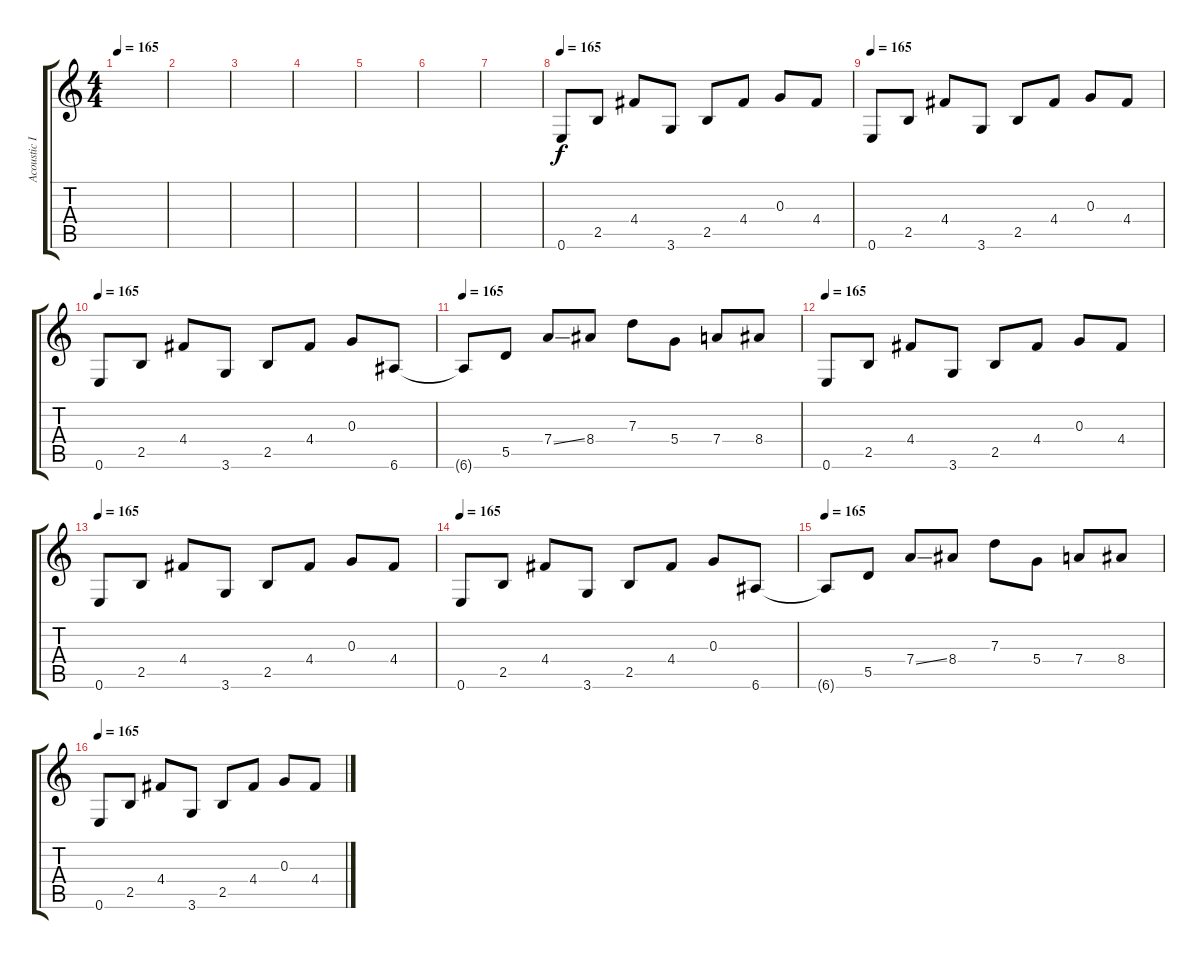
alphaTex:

\track ("Acoustic II" "Acoustic I") {instrument acousticguitarsteel}
\staff {score tabs}
\tuning (E4 B3 G3 D3 A2 E2) {hide}
\ts (4 4)
\tempo 165
\clef g2
\ks c
|
|
|
|
|
|
|
\tempo 165
0.6.8 2.5.8 4.4.8 3.6.8 2.5.8 4.4.8 0.3.8 4.4.8 |
\tempo 165
0.6.8 2.5.8 4.4.8 3.6.8 2.5.8 4.4.8 0.3.8 4.4.8 |
\tempo 165
0.6.8 2.5.8 4.4.8 3.6.8 2.5.8 4.4.8 0.3.8 6.6.8 |
\tempo 165
6.6{t}.8 5.5.8 7.4{ss}.8 8.4.8 7.3.8 5.4.8 7.4.8 8.4.8 |
\tempo 165
0.6.8 2.5.8 4.4.8 3.6.8 2.5.8 4.4.8 0.3.8 4.4.8 |
\tempo 165
0.6.8 2.5.8 4.4.8 3.6.8 2.5.8 4.4.8 0.3.8 4.4.8 |
\tempo 165
0.6.8 2.5.8 4.4.8 3.6.8 2.5.8 4.4.8 0.3.8 6.6.8 |
\tempo 165
6.6{t}.8 5.5.8 7.4{ss}.8 8.4.8 7.3.8 5.4.8 7.4.8 8.4.8 |
\tempo 165
0.6.8 2.5.8 4.4.8 3.6.8 2.5.8 4.4.8 0.3.8 4.4.8
